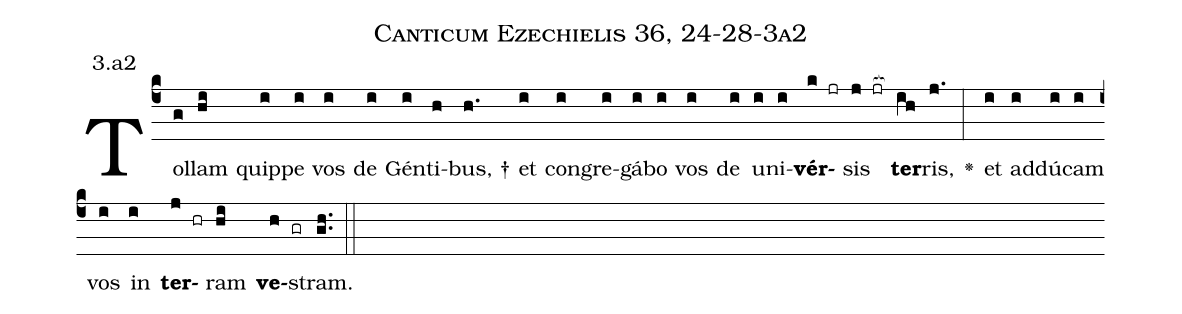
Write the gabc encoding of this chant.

name: Canticum Ezechielis 36, 24-28-3a2;
annotation: 3.a2;
%%
(c4)Tol(g)lam(hi) quip(i)pe(i) vos(i) de(i) Gén(i)ti(h)bus, †(h.) et(i) con(i)gre(i)gá(i)bo(i) vos(i) de(i) u(i)ni(i)<b>vér</b>(k jr)sis(j jr[ocb:1{]) <b>ter</b>(ih[ocb:0}])ris,(j.) <v>\greheightstar</v>(:) et(i) ad(i)dú(i)cam(i) vos(i) in(i) <b>ter</b>(j hr)ram(hi) <b>ve</b>(h gr)stram.(gh..) (::)


%E(i) u(i) o(j) u(hi) a(h) e.(gh..) (::)
